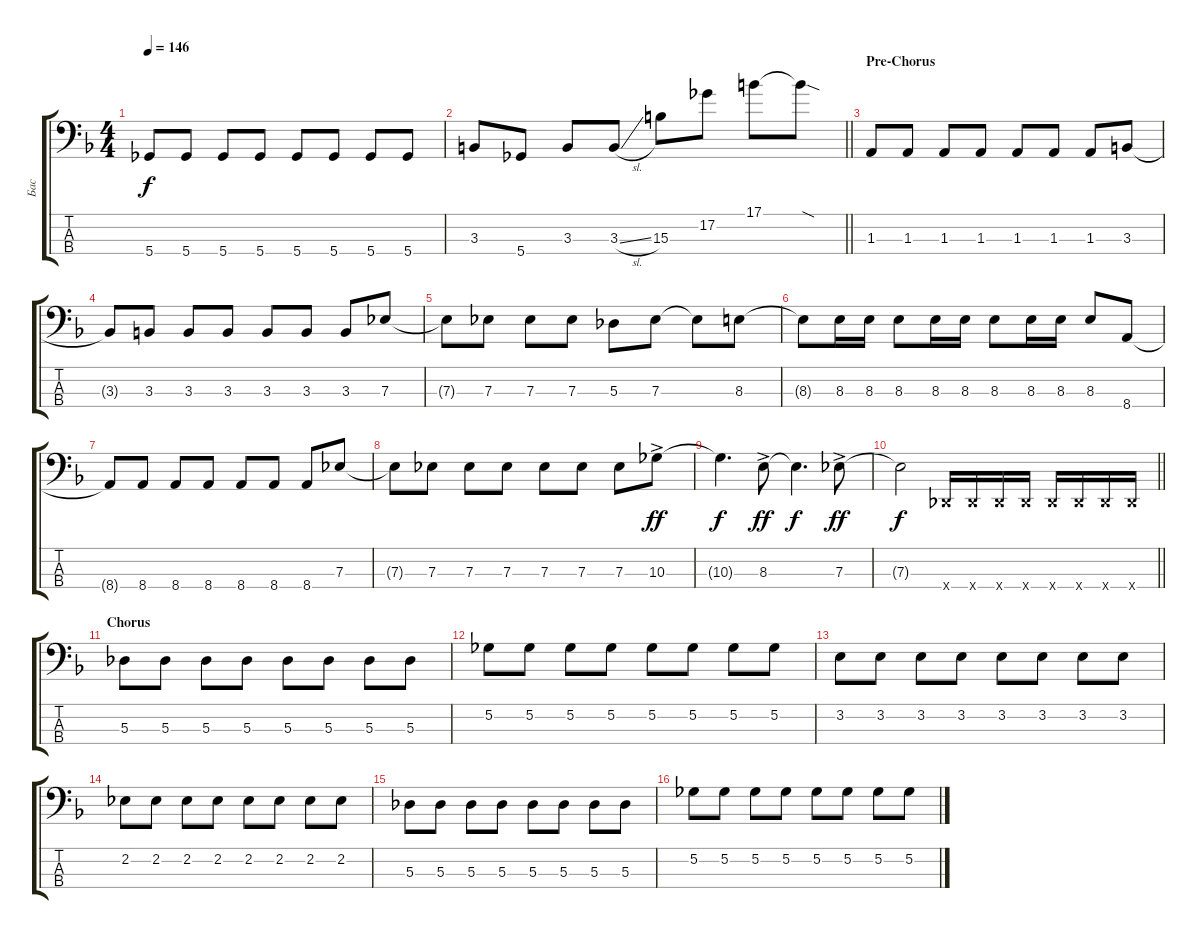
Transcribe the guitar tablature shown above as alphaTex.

\track ("Бас" "Бас") {instrument electricbassfinger}
\staff {score tabs}
\tuning (Gb2 Db2 Ab1 Db1) {hide}
\ts (4 4)
\tempo 146
\clef f4
\ks dminor
5.4.8{dy f} 5.4.8 5.4.8 5.4.8 5.4.8 5.4.8 5.4.8 5.4.8 |
\barLineRight lightlight
3.3.8 5.4.8 3.3.8 3.3{sl}.8 15.3.8 17.2.8 17.1.8 17.1{sod t}.8 |
\section ("" "Pre-Chorus")
1.3.8 1.3.8 1.3.8 1.3.8 1.3.8 1.3.8 1.3.8 3.3.8 |
3.3{t}.8 3.3.8 3.3.8 3.3.8 3.3.8 3.3.8 3.3.8 7.3.8 |
7.3{t}.8 7.3.8 7.3.8 7.3.8 5.3.8 7.3.8 7.3{t}.8 8.3.8 |
8.3{t}.8 8.3.16 8.3.16 8.3.8 8.3.16 8.3.16 8.3.8 8.3.16 8.3.16 8.3.8 8.4.8 |
8.4{t}.8 8.4.8 8.4.8 8.4.8 8.4.8 8.4.8 8.4.8 7.3.8 |
7.3{t}.8 7.3.8 7.3.8 7.3.8 7.3.8 7.3.8 7.3.8 10.3{ac}.8{dy ff} |
10.3{t}.4{d dy f} 8.3{ac}.8{dy ff} 8.3{t}.4{d dy f} 7.3{ac}.8{dy ff} |
\barLineRight lightlight
7.3{t}.2{dy f} 0.4{x}.16 0.4{x}.16 0.4{x}.16 0.4{x}.16 0.4{x}.16 0.4{x}.16 0.4{x}.16 0.4{x}.16 |
\section ("" "Chorus")
5.3.8 5.3.8 5.3.8 5.3.8 5.3.8 5.3.8 5.3.8 5.3.8 |
5.2.8 5.2.8 5.2.8 5.2.8 5.2.8 5.2.8 5.2.8 5.2.8 |
3.2.8 3.2.8 3.2.8 3.2.8 3.2.8 3.2.8 3.2.8 3.2.8 |
2.2.8 2.2.8 2.2.8 2.2.8 2.2.8 2.2.8 2.2.8 2.2.8 |
5.3.8 5.3.8 5.3.8 5.3.8 5.3.8 5.3.8 5.3.8 5.3.8 |
5.2.8 5.2.8 5.2.8 5.2.8 5.2.8 5.2.8 5.2.8 5.2.8
